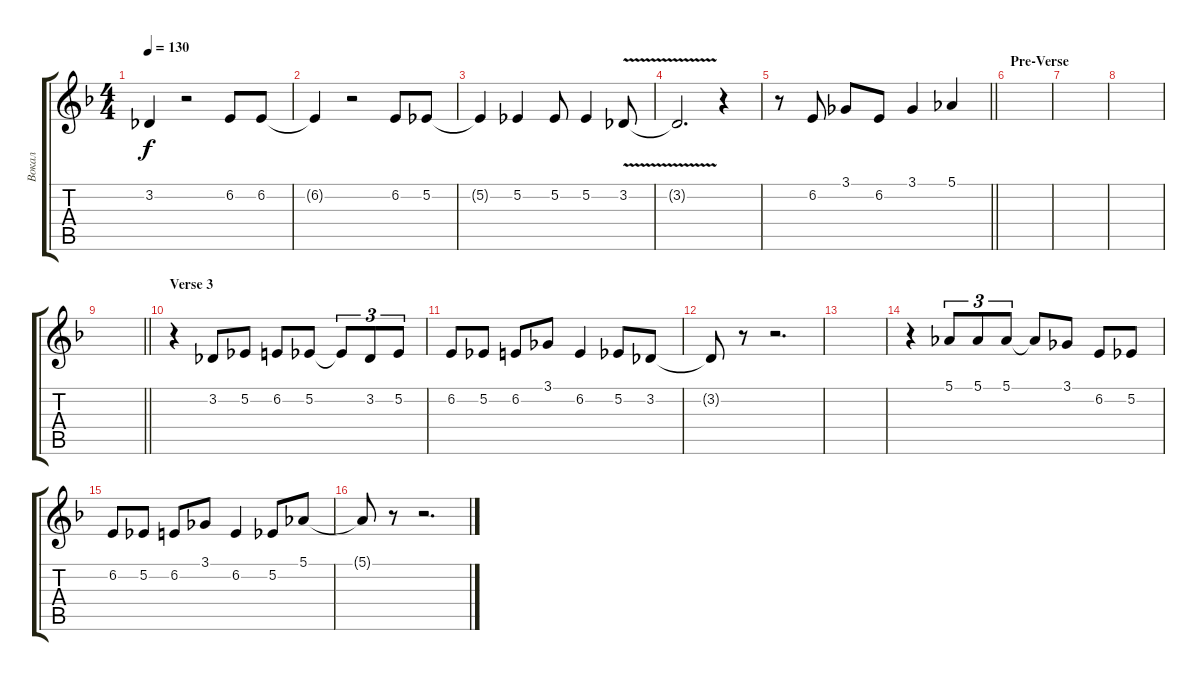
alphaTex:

\track ("Вокал" "Вокал") {instrument trumpet}
\staff {score tabs}
\tuning (Eb4 Bb3 Gb3 Db3 Ab2 Eb2) {hide}
\ts (4 4)
\tempo 130
\clef g2
\ks dminor
3.2{t}.4{dy f} r.2 6.2.8 6.2.8 |
6.2{t}.4 r.2 6.2.8 5.2.8 |
5.2{t}.4 5.2.4 5.2.8 5.2.4 3.2{v}.8 |
3.2{t}.2{d} r.4 |
\barLineRight lightlight
r.8 6.2.8 3.1.8 6.2.8 3.1.4 5.1.4 |
\section ("" "Pre-Verse")
|
|
|
\barLineRight lightlight
|
\section ("" "Verse 3")
r.4 3.2.8 5.2.8 6.2.8 5.2.8 5.2{t}.8{tu (3 2)} 3.2.8{tu (3 2)} 5.2.8{tu (3 2)} |
6.2.8 5.2.8 6.2.8 3.1.8 6.2.4 5.2.8 3.2.8 |
3.2{t}.8 r.8 r.2{d} |
|
r.4 5.1.8{tu (3 2)} 5.1.8{tu (3 2)} 5.1.8{tu (3 2)} 5.1{t}.8 3.1.8 6.2.8 5.2.8 |
6.2.8 5.2.8 6.2.8 3.1.8 6.2.4 5.2.8 5.1.8 |
5.1{t}.8 r.8 r.2{d}
